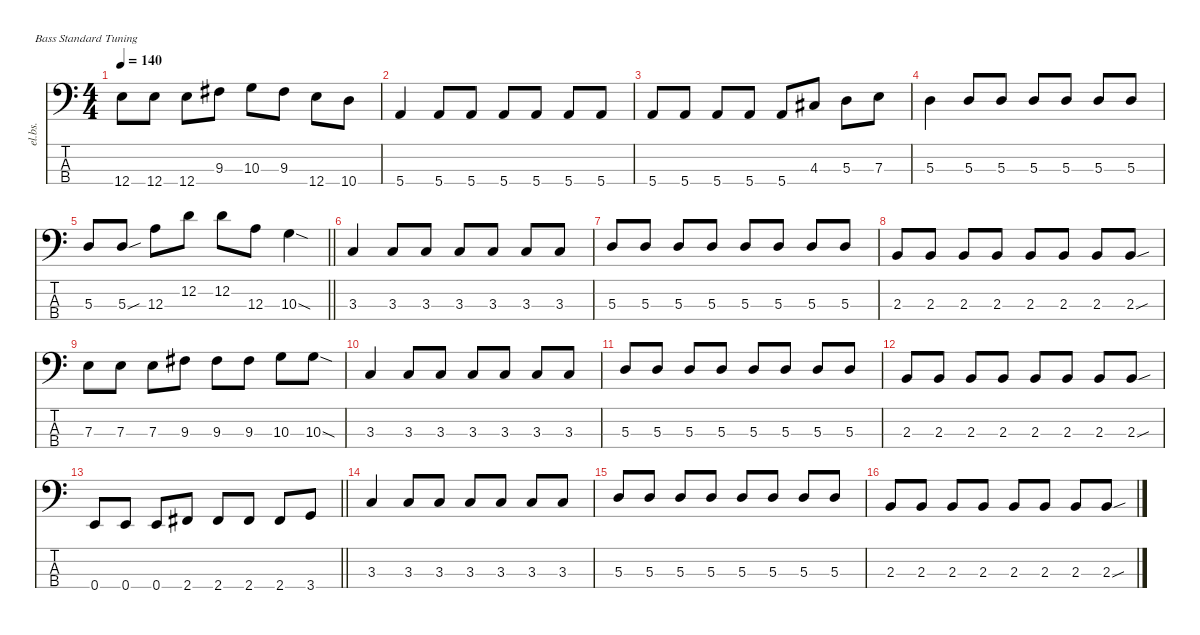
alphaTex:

\defaultSystemsLayout 4
\hideDynamics
\bracketExtendMode nobrackets
\track ("Electric Bass" "el.bs.") {instrument electricbassfinger}
\staff {score tabs}
\tuning (G2 D2 A1 E1)
\ts (4 4)
\tempo 140
\clef f4
\ks c
12.4{t}.8{dy mf beam Down} 12.4.8{beam Down} 12.4.8{beam Down} 9.3{acc #}.8{beam Down} 10.3.8{beam Down} 9.3{acc #}.8{beam Down} 12.4.8{beam Down} 10.4.8{beam Down} |
5.4.4{beam Up} 5.4.8{beam Up} 5.4.8{beam Up} 5.4.8{beam Up} 5.4.8{beam Up} 5.4.8{beam Up} 5.4.8{beam Up} |
5.4.8{beam Up} 5.4.8{beam Up} 5.4.8{beam Up} 5.4.8{beam Up} 5.4.8{beam Up} 4.3{acc #}.8{beam Up} 5.3.8{beam Down} 7.3.8{beam Down} |
5.3.4{beam Down} 5.3.8{beam Up} 5.3.8{beam Up} 5.3.8{beam Up} 5.3.8{beam Up} 5.3.8{beam Up} 5.3.8{beam Up} |
\barLineRight lightlight
5.3.8{beam Up} 5.3{sou}.8{beam Up} 12.3.8{beam Down} 12.2.8{beam Down} 12.2.8{beam Down} 12.3.8{beam Down} 10.3{sod}.4{beam Down} |
3.3.4{beam Up} 3.3.8{beam Up} 3.3.8{beam Up} 3.3.8{beam Up} 3.3.8{beam Up} 3.3.8{beam Up} 3.3.8{beam Up} |
5.3.8{beam Up} 5.3.8{beam Up} 5.3.8{beam Up} 5.3.8{beam Up} 5.3.8{beam Up} 5.3.8{beam Up} 5.3.8{beam Up} 5.3.8{beam Up} |
2.3.8{beam Up} 2.3.8{beam Up} 2.3.8{beam Up} 2.3.8{beam Up} 2.3.8{beam Up} 2.3.8{beam Up} 2.3.8{beam Up} 2.3{sou}.8{beam Up} |
7.3.8{beam Down} 7.3.8{beam Down} 7.3.8{beam Down} 9.3{acc #}.8{beam Down} 9.3{acc #}.8{beam Down} 9.3{acc #}.8{beam Down} 10.3.8{beam Down} 10.3{sod}.8{beam Down} |
3.3.4{beam Up} 3.3.8{beam Up} 3.3.8{beam Up} 3.3.8{beam Up} 3.3.8{beam Up} 3.3.8{beam Up} 3.3.8{beam Up} |
5.3.8{beam Up} 5.3.8{beam Up} 5.3.8{beam Up} 5.3.8{beam Up} 5.3.8{beam Up} 5.3.8{beam Up} 5.3.8{beam Up} 5.3.8{beam Up} |
2.3.8{beam Up} 2.3.8{beam Up} 2.3.8{beam Up} 2.3.8{beam Up} 2.3.8{beam Up} 2.3.8{beam Up} 2.3.8{beam Up} 2.3{sou}.8{beam Up} |
\barLineRight lightlight
0.4.8{beam Up} 0.4.8{beam Up} 0.4.8{beam Up} 2.4{acc #}.8{beam Up} 2.4{acc #}.8{beam Up} 2.4{acc #}.8{beam Up} 2.4{acc #}.8{beam Up} 3.4.8{beam Up} |
3.3.4{beam Up} 3.3.8{beam Up} 3.3.8{beam Up} 3.3.8{beam Up} 3.3.8{beam Up} 3.3.8{beam Up} 3.3.8{beam Up} |
5.3.8{beam Up} 5.3.8{beam Up} 5.3.8{beam Up} 5.3.8{beam Up} 5.3.8{beam Up} 5.3.8{beam Up} 5.3.8{beam Up} 5.3.8{beam Up} |
2.3.8{beam Up} 2.3.8{beam Up} 2.3.8{beam Up} 2.3.8{beam Up} 2.3.8{beam Up} 2.3.8{beam Up} 2.3.8{beam Up} 2.3{sou}.8{beam Up}
